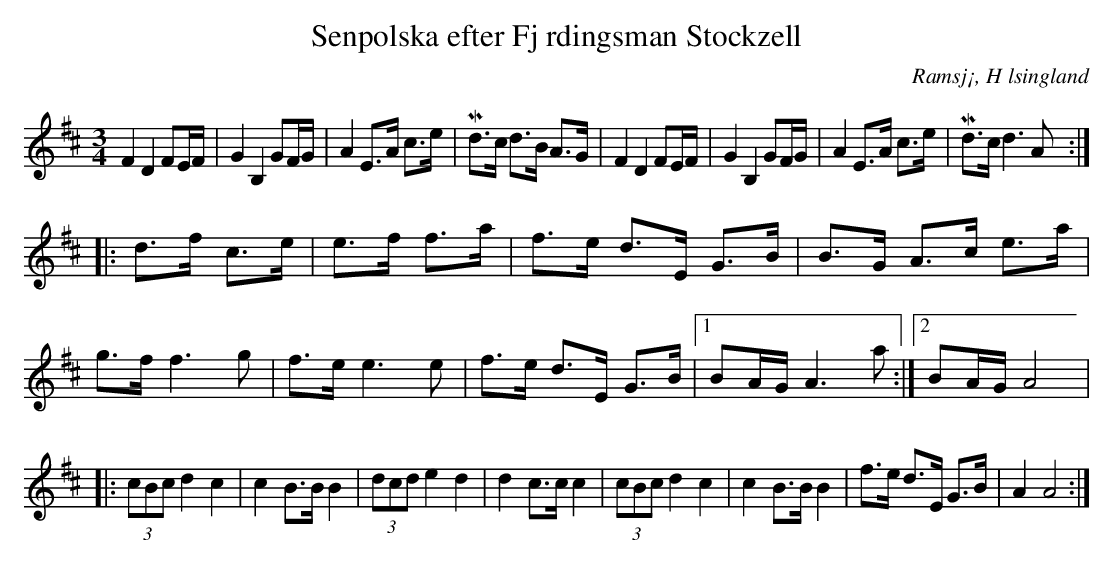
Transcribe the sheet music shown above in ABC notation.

X:1
T: Senpolska efter Fj rdingsman Stockzell
O: Ramsj¡, H lsingland
M:3/4
L:1/8
K:D
F2 D2 FE/F/|G2 B,2 GF/G/| A2 E>A c>e|Md>c d>B A>G|F2 D2 FE/F/|G2 B,2 GF/G/| A2 E>A c>e|Md>c d2>A2:|
|:d>f c>e|e>f f>a|f>e d>E G>B|B>G A>c e>a|g>f f2>g2|f>e e2>e2|f>e d>E G>B|1 BA/G/ A2>a2:|2 BA/G/ A4|
|:(3cBc d2 c2|c2 B>B B2|(3dcd e2 d2|d2 c>c c2|(3cBc d2 c2|c2 B>B B2|f>e d>E G>B|A2 A4:|
